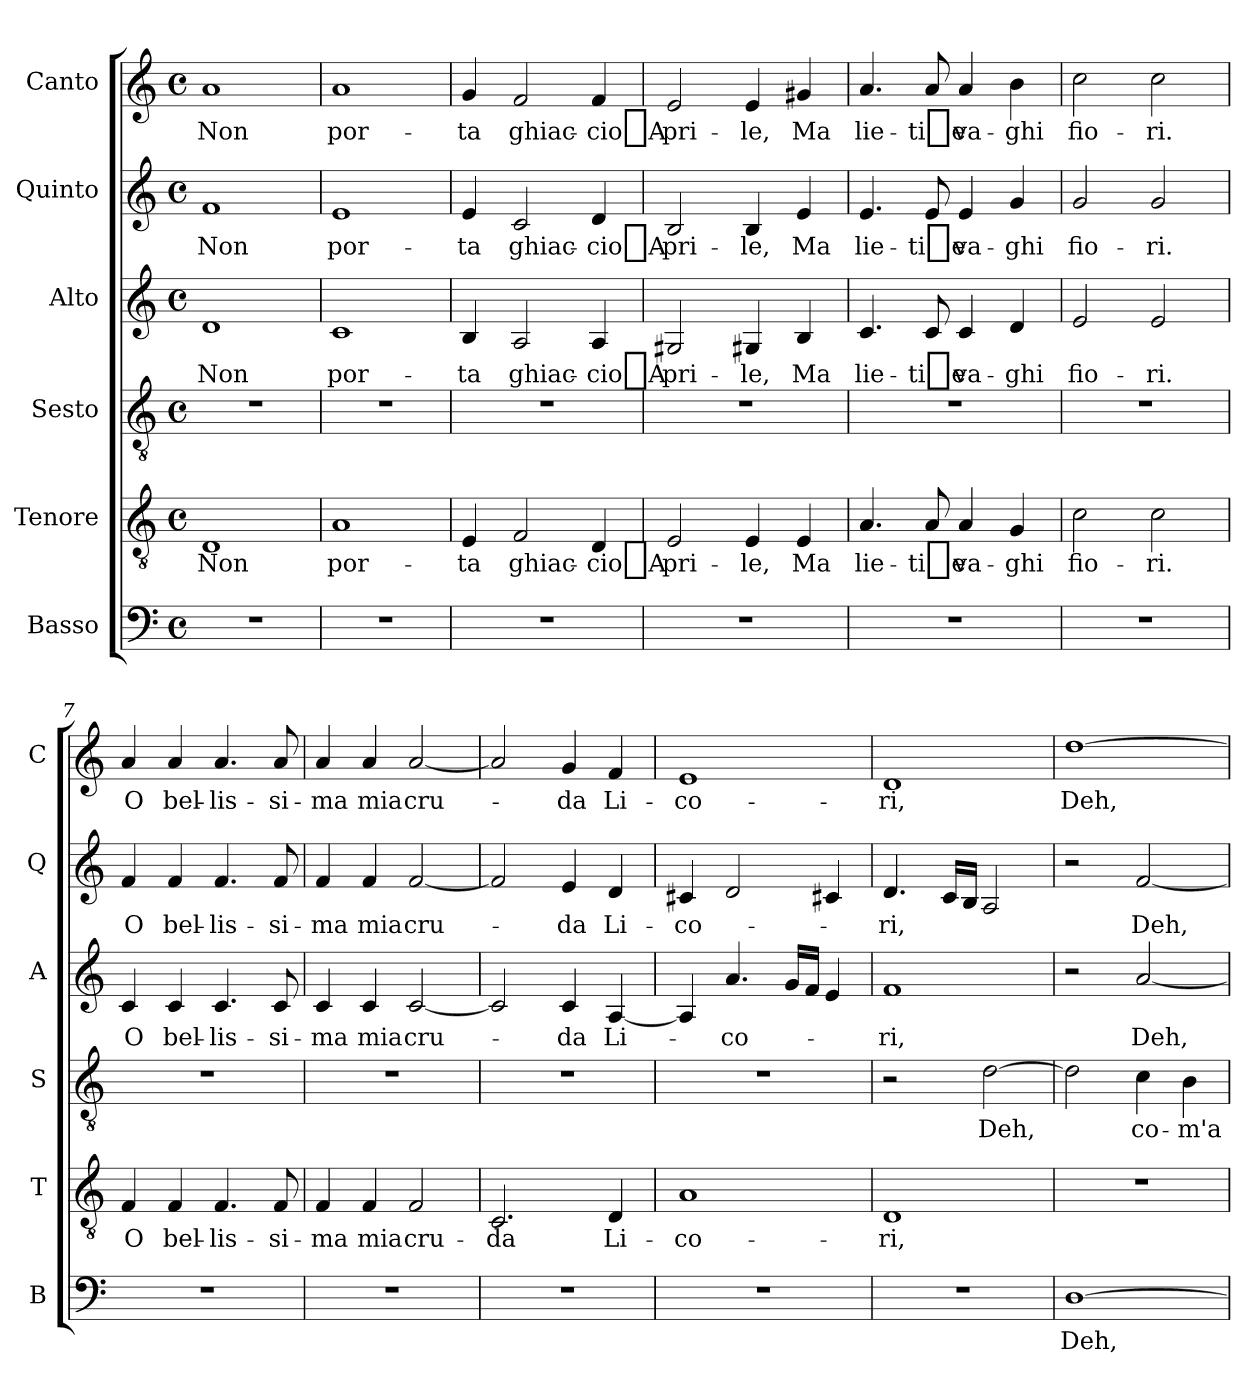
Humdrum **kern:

**kern	**text	**kern	**text	**kern	**text	**kern	**text	**kern	**text	**kern	**text
*part6	*part6	*part5	*part5	*part4	*part4	*part3	*part3	*part2	*part2	*part1	*part1
*staff6	*staff6	*staff5	*staff5	*staff4	*staff4	*staff3	*staff3	*staff2	*staff2	*staff1	*staff1
*I"Basso	*	*I"Tenore	*	*I"Sesto	*	*I"Alto	*	*I"Quinto	*	*I"Canto	*
*I'B	*	*I'T	*	*I'S	*	*I'A	*	*I'Q	*	*I'C	*
*clefF4	*	*clefGv2	*	*clefGv2	*	*clefG2	*	*clefG2	*	*clefG2	*
*k[]	*	*k[]	*	*k[]	*	*k[]	*	*k[]	*	*k[]	*
*C:	*	*C:	*	*C:	*	*C:	*	*C:	*	*C:	*
*M4/4	*	*M4/4	*	*M4/4	*	*M4/4	*	*M4/4	*	*M4/4	*
*met(c)	*	*met(c)	*	*met(c)	*	*met(c)	*	*met(c)	*	*met(c)	*
=1	=1	=1	=1	=1	=1	=1	=1	=1	=1	=1	=1
1r	.	1D	-Non	1r	.	1d	-Non	1f	-Non	1a	-Non
=2	=2	=2	=2	=2	=2	=2	=2	=2	=2	=2	=2
1r	.	1A	por-	1r	.	1c	por-	1e	por-	1a	por-
=3	=3	=3	=3	=3	=3	=3	=3	=3	=3	=3	=3
1r	.	4E	-ta	1r	.	4B	-ta	4e	-ta	4g	-ta
.	.	2F	ghiac-	.	.	2A	ghiac-	2c	ghiac-	2f	ghiac-
.	.	4D	cio_A-	.	.	4A	cio_A-	4d	cio_A-	4f	cio_A-
=4	=4	=4	=4	=4	=4	=4	=4	=4	=4	=4	=4
1r	.	2E	pri-	1r	.	2G#X	pri-	2B	pri-	2e	pri-
.	.	4E	-le,	.	.	4G#X	-le,	4B	-le,	4e	-le,
.	.	4E	-Ma	.	.	4B	-Ma	4e	-Ma	4g#X	-Ma
=5	=5	=5	=5	=5	=5	=5	=5	=5	=5	=5	=5
1r	.	4.A	lie-	1r	.	4.c	lie-	4.e	lie-	4.a	lie-
.	.	8A	-ti_e	.	.	8c	-ti_e	8e	-ti_e	8a	-ti_e
.	.	4A	va-	.	.	4c	va-	4e	va-	4a	va-
.	.	4G	-ghi	.	.	4d	-ghi	4g	-ghi	4b	-ghi
=6	=6	=6	=6	=6	=6	=6	=6	=6	=6	=6	=6
1r	.	2c	fio-	1r	.	2e	fio-	2g	fio-	2cc	fio-
.	.	2c	-ri.	.	.	2e	-ri.	2g	-ri.	2cc	-ri.
=7	=7	=7	=7	=7	=7	=7	=7	=7	=7	=7	=7
1r	.	4F	-O	1r	.	4c	-O	4f	-O	4a	-O
.	.	4F	bel-	.	.	4c	bel-	4f	bel-	4a	bel-
.	.	4.F	lis-	.	.	4.c	lis-	4.f	lis-	4.a	lis-
.	.	8F	si-	.	.	8c	si-	8f	si-	8a	si-
=8	=8	=8	=8	=8	=8	=8	=8	=8	=8	=8	=8
1r	.	4F	-ma	1r	.	4c	-ma	4f	-ma	4a	-ma
.	.	4F	-mia	.	.	4c	-mia	4f	-mia	4a	-mia
.	.	2F	cru-	.	.	[2c	cru-	[2f	cru-	[2a	cru-
=9	=9	=9	=9	=9	=9	=9	=9	=9	=9	=9	=9
1r	.	2.C	-da	1r	.	2c]	.	2f]	.	2a]	.
.	.	.	.	.	.	4c	-da	4e	-da	4g	-da
.	.	4D	Li-	.	.	[4A	Li-	4d	Li-	4f	Li-
=10	=10	=10	=10	=10	=10	=10	=10	=10	=10	=10	=10
1r	.	1A	co-	1r	.	4A]	.	4c#X	co-	1e	co-
.	.	.	.	.	.	4.a	co-	2d	.	.	.
.	.	.	.	.	.	16gLL	.	.	.	.	.
.	.	.	.	.	.	16fJJ	.	.	.	.	.
.	.	.	.	.	.	4e	.	4c#X	.	.	.
=11	=11	=11	=11	=11	=11	=11	=11	=11	=11	=11	=11
1r	.	1D	-ri,	2r	.	1f	-ri,	4.d	-ri,	1d	-ri,
.	.	.	.	.	.	.	.	16cLL	.	.	.
.	.	.	.	.	.	.	.	16BJJ	.	.	.
.	.	.	.	[2d	-Deh,	.	.	2A	.	.	.
=12	=12	=12	=12	=12	=12	=12	=12	=12	=12	=12	=12
[1D	-Deh,	1r	.	2d]	.	2r	.	2r	.	[1dd	-Deh,
.	.	.	.	4c	co-	[2a	-Deh,	[2f	-Deh,	.	.
.	.	.	.	4B	m'a-	.	.	.	.	.	.
=	=	=	=	=	=	=	=	=	=	=	=
*-	*-	*-	*-	*-	*-	*-	*-	*-	*-	*-	*-
